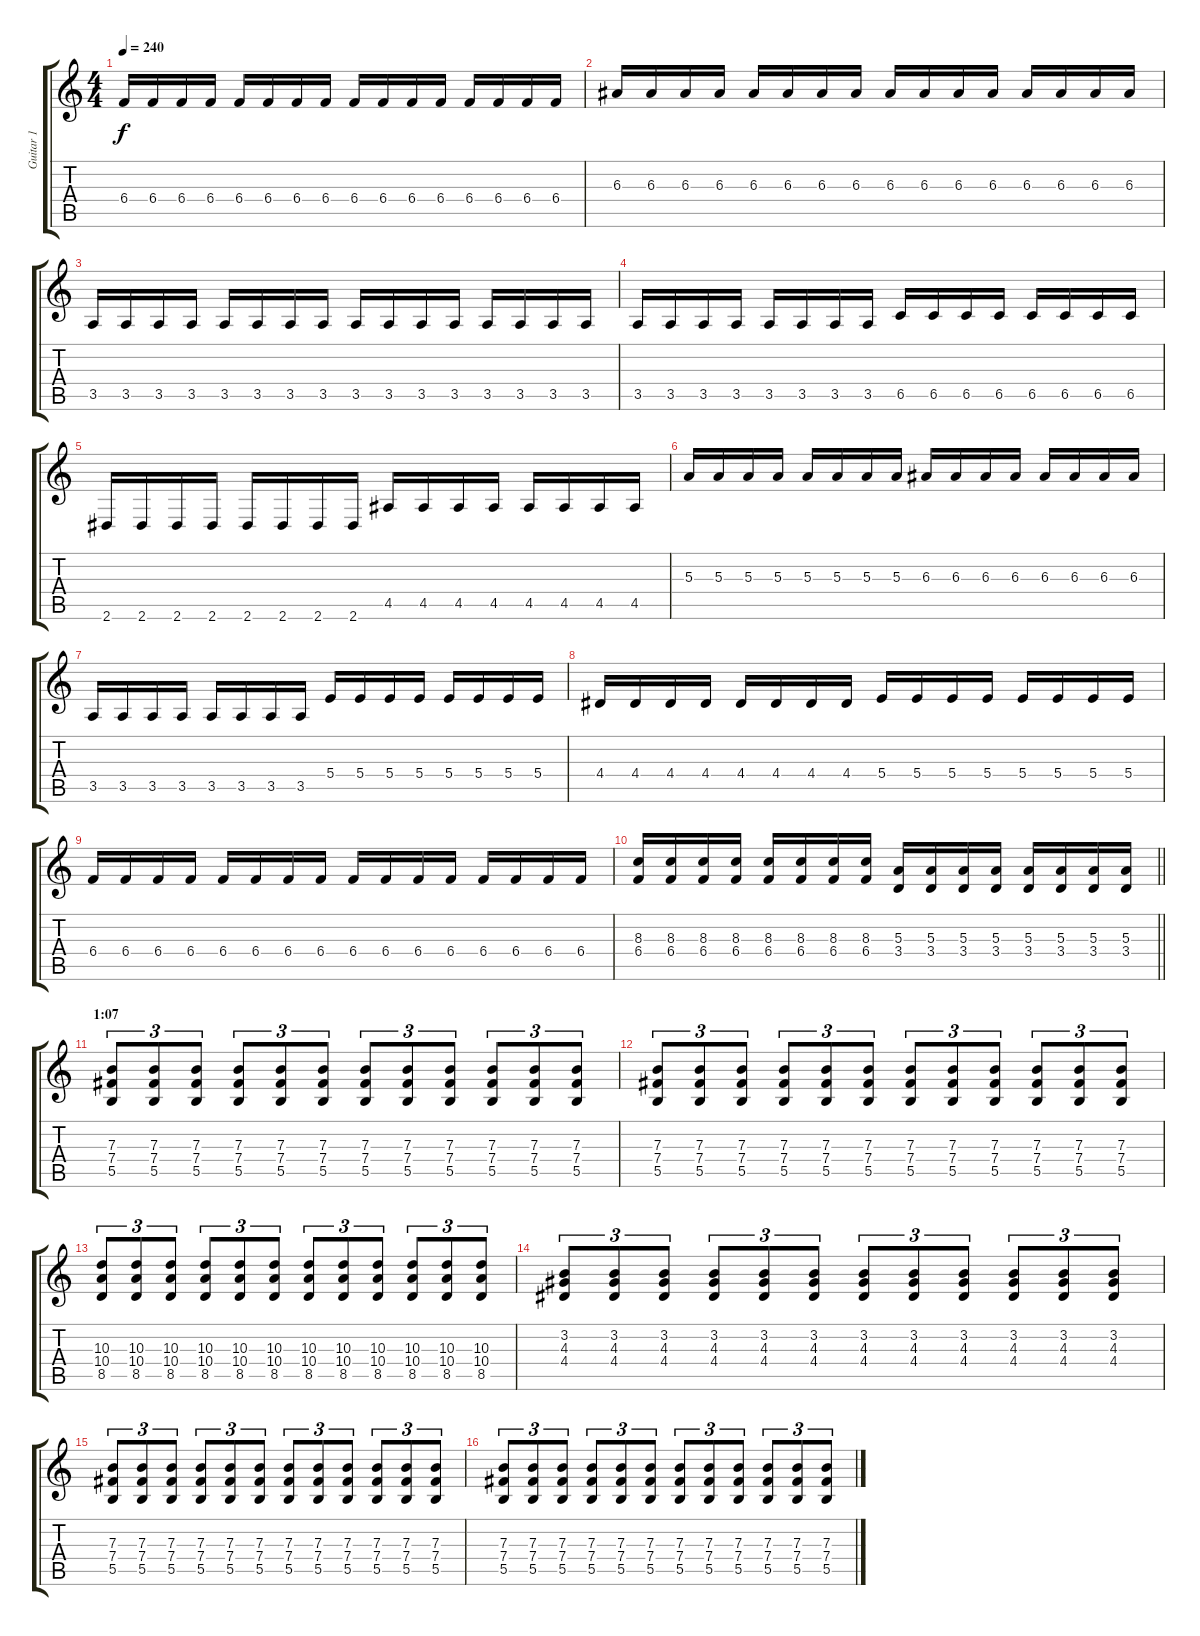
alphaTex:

\track ("Guitar 1" "Guitar 1") {instrument distortionguitar}
\staff {score tabs}
\tuning (Db4 Ab3 E3 B2 Gb2 Db2) {hide}
\ts (4 4)
\tempo 240
\clef g2
\ks c
6.4.16{dy f} 6.4.16 6.4.16 6.4.16 6.4.16 6.4.16 6.4.16 6.4.16 6.4.16 6.4.16 6.4.16 6.4.16 6.4.16 6.4.16 6.4.16 6.4.16 |
6.3.16 6.3.16 6.3.16 6.3.16 6.3.16 6.3.16 6.3.16 6.3.16 6.3.16 6.3.16 6.3.16 6.3.16 6.3.16 6.3.16 6.3.16 6.3.16 |
3.5.16 3.5.16 3.5.16 3.5.16 3.5.16 3.5.16 3.5.16 3.5.16 3.5.16 3.5.16 3.5.16 3.5.16 3.5.16 3.5.16 3.5.16 3.5.16 |
3.5.16 3.5.16 3.5.16 3.5.16 3.5.16 3.5.16 3.5.16 3.5.16 6.5.16 6.5.16 6.5.16 6.5.16 6.5.16 6.5.16 6.5.16 6.5.16 |
2.6.16 2.6.16 2.6.16 2.6.16 2.6.16 2.6.16 2.6.16 2.6.16 4.5.16 4.5.16 4.5.16 4.5.16 4.5.16 4.5.16 4.5.16 4.5.16 |
5.3.16 5.3.16 5.3.16 5.3.16 5.3.16 5.3.16 5.3.16 5.3.16 6.3.16 6.3.16 6.3.16 6.3.16 6.3.16 6.3.16 6.3.16 6.3.16 |
3.5.16 3.5.16 3.5.16 3.5.16 3.5.16 3.5.16 3.5.16 3.5.16 5.4.16 5.4.16 5.4.16 5.4.16 5.4.16 5.4.16 5.4.16 5.4.16 |
4.4.16 4.4.16 4.4.16 4.4.16 4.4.16 4.4.16 4.4.16 4.4.16 5.4.16 5.4.16 5.4.16 5.4.16 5.4.16 5.4.16 5.4.16 5.4.16 |
6.4.16 6.4.16 6.4.16 6.4.16 6.4.16 6.4.16 6.4.16 6.4.16 6.4.16 6.4.16 6.4.16 6.4.16 6.4.16 6.4.16 6.4.16 6.4.16 |
\barLineRight lightlight
(8.3 6.4).16 (8.3 6.4).16 (8.3 6.4).16 (8.3 6.4).16 (8.3 6.4).16 (8.3 6.4).16 (8.3 6.4).16 (8.3 6.4).16 (5.3 3.4).16 (5.3 3.4).16 (5.3 3.4).16 (5.3 3.4).16 (5.3 3.4).16 (5.3 3.4).16 (5.3 3.4).16 (5.3 3.4).16 |
\section ("" "1:07")
(7.3 7.4 5.5).8{tu (3 2) balance 8 instrument distortionguitar} (7.3 7.4 5.5).8{tu (3 2)} (7.3 7.4 5.5).8{tu (3 2)} (7.3 7.4 5.5).8{tu (3 2)} (7.3 7.4 5.5).8{tu (3 2)} (7.3 7.4 5.5).8{tu (3 2)} (7.3 7.4 5.5).8{tu (3 2)} (7.3 7.4 5.5).8{tu (3 2)} (7.3 7.4 5.5).8{tu (3 2)} (7.3 7.4 5.5).8{tu (3 2)} (7.3 7.4 5.5).8{tu (3 2)} (7.3 7.4 5.5).8{tu (3 2)} |
(7.3 7.4 5.5).8{tu (3 2)} (7.3 7.4 5.5).8{tu (3 2)} (7.3 7.4 5.5).8{tu (3 2)} (7.3 7.4 5.5).8{tu (3 2)} (7.3 7.4 5.5).8{tu (3 2)} (7.3 7.4 5.5).8{tu (3 2)} (7.3 7.4 5.5).8{tu (3 2)} (7.3 7.4 5.5).8{tu (3 2)} (7.3 7.4 5.5).8{tu (3 2)} (7.3 7.4 5.5).8{tu (3 2)} (7.3 7.4 5.5).8{tu (3 2)} (7.3 7.4 5.5).8{tu (3 2)} |
(10.3 10.4 8.5).8{tu (3 2)} (10.3 10.4 8.5).8{tu (3 2)} (10.3 10.4 8.5).8{tu (3 2)} (10.3 10.4 8.5).8{tu (3 2)} (10.3 10.4 8.5).8{tu (3 2)} (10.3 10.4 8.5).8{tu (3 2)} (10.3 10.4 8.5).8{tu (3 2)} (10.3 10.4 8.5).8{tu (3 2)} (10.3 10.4 8.5).8{tu (3 2)} (10.3 10.4 8.5).8{tu (3 2)} (10.3 10.4 8.5).8{tu (3 2)} (10.3 10.4 8.5).8{tu (3 2)} |
(3.2 4.3 4.4).8{tu (3 2)} (3.2 4.3 4.4).8{tu (3 2)} (3.2 4.3 4.4).8{tu (3 2)} (3.2 4.3 4.4).8{tu (3 2)} (3.2 4.3 4.4).8{tu (3 2)} (3.2 4.3 4.4).8{tu (3 2)} (3.2 4.3 4.4).8{tu (3 2)} (3.2 4.3 4.4).8{tu (3 2)} (3.2 4.3 4.4).8{tu (3 2)} (3.2 4.3 4.4).8{tu (3 2)} (3.2 4.3 4.4).8{tu (3 2)} (3.2 4.3 4.4).8{tu (3 2)} |
(7.3 7.4 5.5).8{tu (3 2)} (7.3 7.4 5.5).8{tu (3 2)} (7.3 7.4 5.5).8{tu (3 2)} (7.3 7.4 5.5).8{tu (3 2)} (7.3 7.4 5.5).8{tu (3 2)} (7.3 7.4 5.5).8{tu (3 2)} (7.3 7.4 5.5).8{tu (3 2)} (7.3 7.4 5.5).8{tu (3 2)} (7.3 7.4 5.5).8{tu (3 2)} (7.3 7.4 5.5).8{tu (3 2)} (7.3 7.4 5.5).8{tu (3 2)} (7.3 7.4 5.5).8{tu (3 2)} |
(7.3 7.4 5.5).8{tu (3 2)} (7.3 7.4 5.5).8{tu (3 2)} (7.3 7.4 5.5).8{tu (3 2)} (7.3 7.4 5.5).8{tu (3 2)} (7.3 7.4 5.5).8{tu (3 2)} (7.3 7.4 5.5).8{tu (3 2)} (7.3 7.4 5.5).8{tu (3 2)} (7.3 7.4 5.5).8{tu (3 2)} (7.3 7.4 5.5).8{tu (3 2)} (7.3 7.4 5.5).8{tu (3 2)} (7.3 7.4 5.5).8{tu (3 2)} (7.3 7.4 5.5).8{tu (3 2)}
